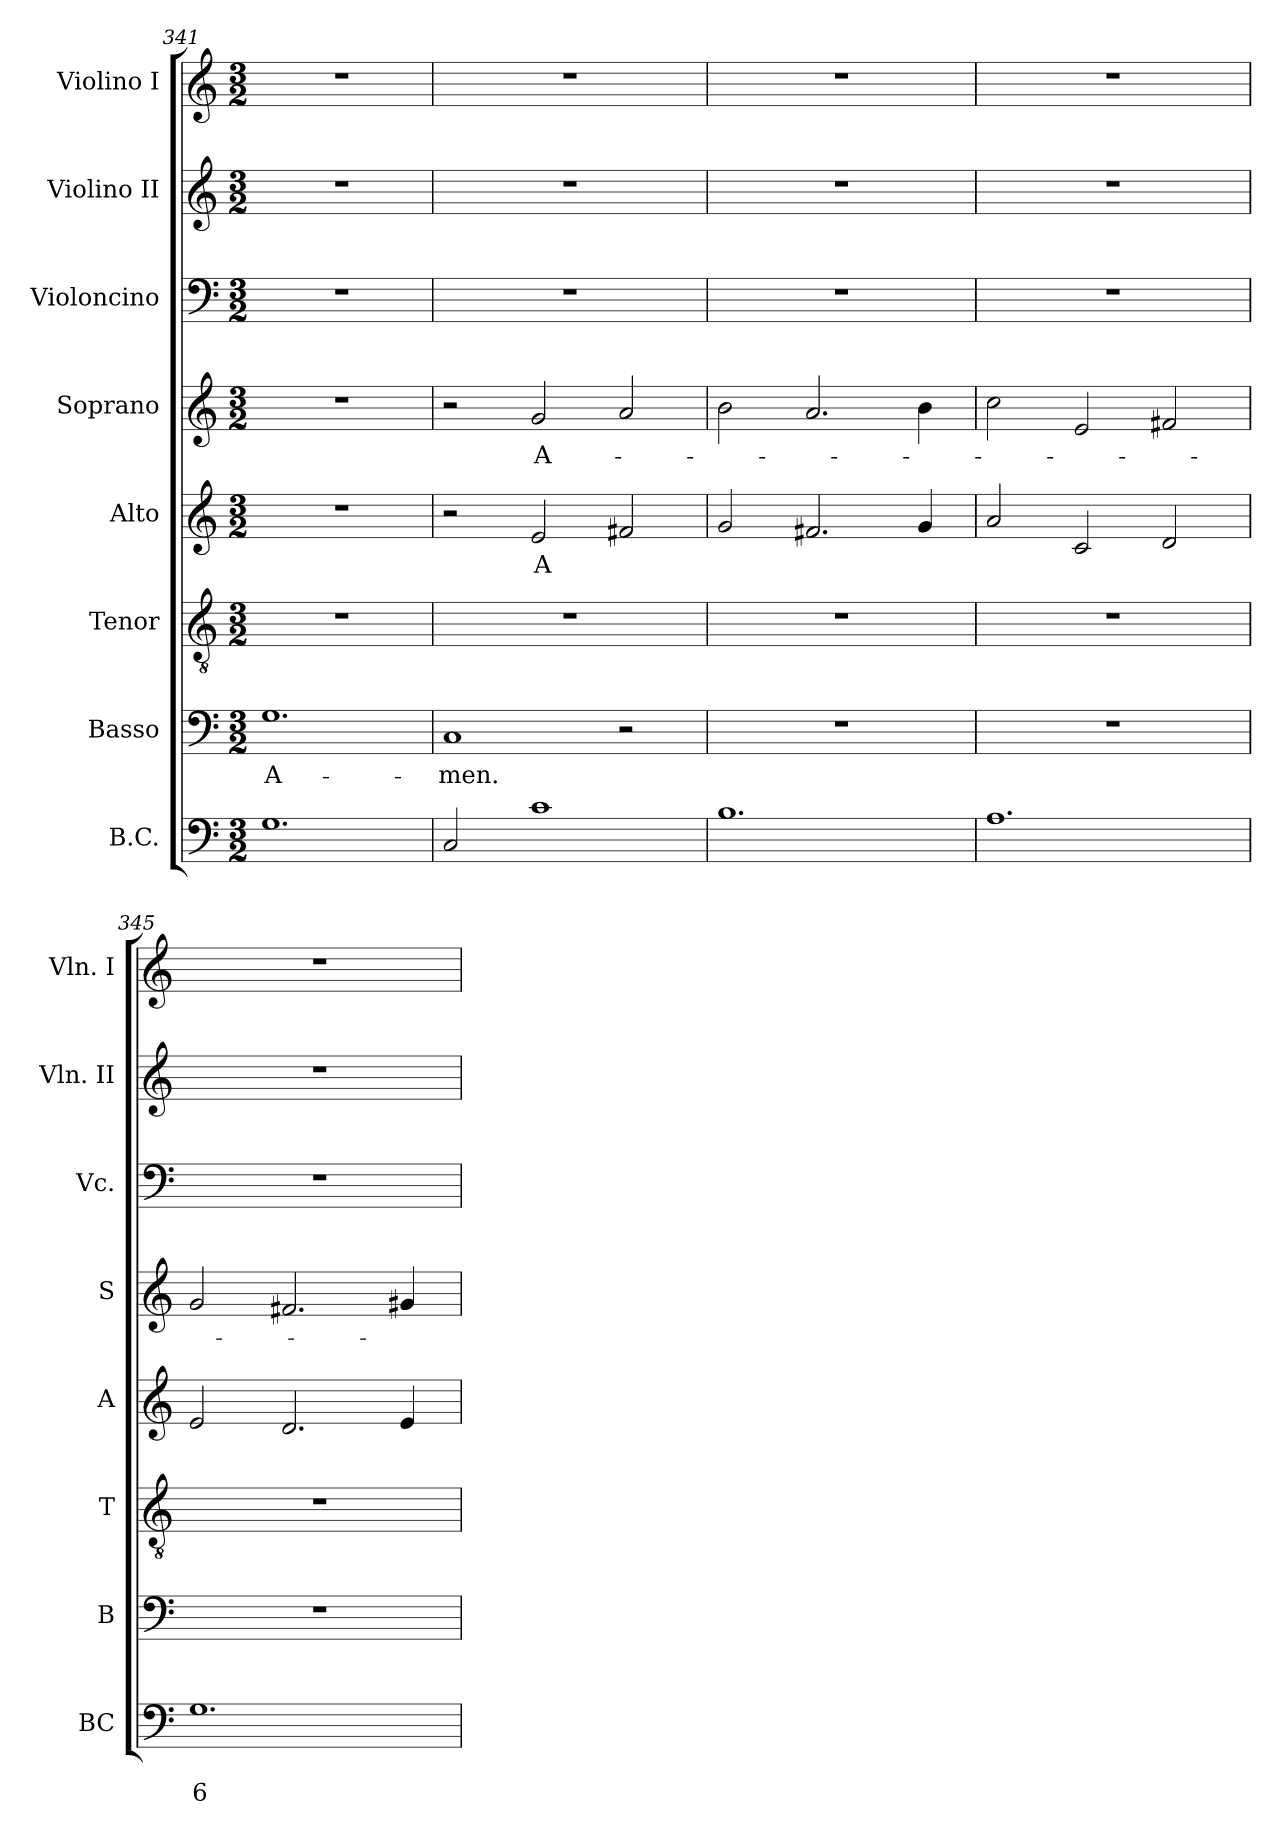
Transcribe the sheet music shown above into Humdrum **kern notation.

**kern	**text	**text	**kern	**text	**kern	**kern	**text	**kern	**text	**kern	**kern	**kern
*part8	*part8	*part8	*part7	*part7	*part6	*part5	*part5	*part4	*part4	*part3	*part2	*part1
*staff8	*staff8	*staff8	*staff7	*staff7	*staff6	*staff5	*staff5	*staff4	*staff4	*staff3	*staff2	*staff1
*I"B.C.	*	*	*I"Basso	*	*I"Tenor	*I"Alto	*	*I"Soprano	*	*I"Violoncino	*I"Violino II	*I"Violino I
*I'BC	*	*	*I'B	*	*I'T	*I'A	*	*I'S	*	*I'Vc.	*I'Vln. II	*I'Vln. I
*clefF4	*	*	*clefF4	*	*clefGv2	*clefG2	*	*clefG2	*	*clefF4	*clefG2	*clefG2
*k[]	*	*	*k[]	*	*k[]	*k[]	*	*k[]	*	*k[]	*k[]	*k[]
*C:	*	*	*C:	*	*C:	*C:	*	*C:	*	*C:	*C:	*C:
*M3/2	*	*	*M3/2	*	*M3/2	*M3/2	*	*M3/2	*	*M3/2	*M3/2	*M3/2
=341	=341	=341	=341	=341	=341	=341	=341	=341	=341	=341	=341	=341
!	!	!	!	!LO:LY:b	!	!	!	!	!	!	!	!
1.G	.	.	1.G	A-	1.r	1.r	.	1.r	.	1.r	1.r	1.r
!!LO:PB:g=z
=342	=342	=342	=342	=342	=342	=342	=342	=342	=342	=342	=342	=342
!	!	!	!	!LO:LY:b	!	!	!	!	!	!	!	!
2C/	.	.	1C	-men.	1.r	2r	.	2r	.	1.r	1.r	1.r
!	!	!	!	!	!	!	!LO:LY:b	!	!LO:LY:b	!	!	!
1c	.	.	.	.	.	2e/	A	2g/	A-	.	.	.
.	.	.	2r	.	.	2f#X/	.	2a/	.	.	.	.
=343	=343	=343	=343	=343	=343	=343	=343	=343	=343	=343	=343	=343
1.B	.	.	1.r	.	1.r	2g/	.	2b\	.	1.r	1.r	1.r
.	.	.	.	.	.	2.f#X/	.	2.a/	.	.	.	.
.	.	.	.	.	.	4g/	.	4b\	.	.	.	.
=344	=344	=344	=344	=344	=344	=344	=344	=344	=344	=344	=344	=344
1.A	.	.	1.r	.	1.r	2a/	.	2cc\	.	1.r	1.r	1.r
.	.	.	.	.	.	2c/	.	2e/	.	.	.	.
.	.	.	.	.	.	2d/	.	2f#X/	.	.	.	.
=345	=345	=345	=345	=345	=345	=345	=345	=345	=345	=345	=345	=345
!	!	!LO:LY:b	!	!	!	!	!	!	!	!	!	!
1.G	.	6	1.r	.	1.r	2e/	.	2g/	.	1.r	1.r	1.r
.	.	.	.	.	.	2.d/	.	2.f#X/	.	.	.	.
.	.	.	.	.	.	4e/	.	4g#X/	.	.	.	.
=	=	=	=	=	=	=	=	=	=	=	=	=
*-	*-	*-	*-	*-	*-	*-	*-	*-	*-	*-	*-	*-
